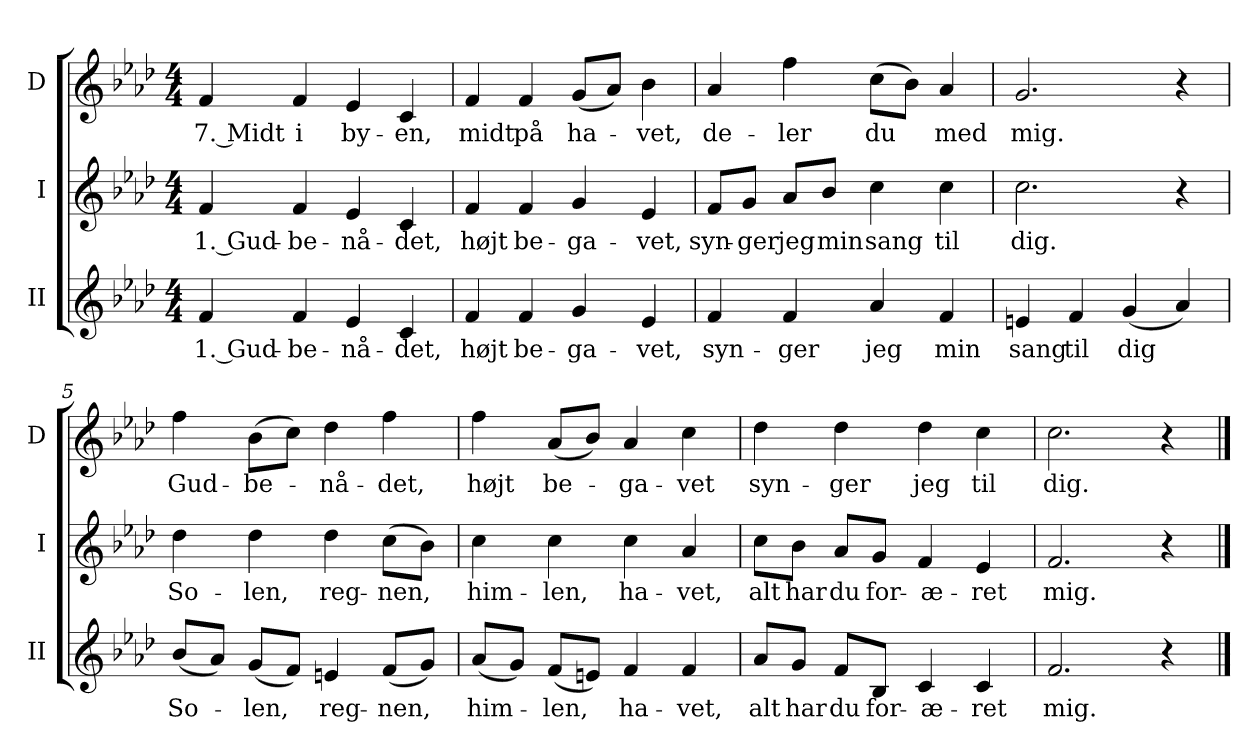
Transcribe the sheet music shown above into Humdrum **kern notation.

**kern	**text	**kern	**text	**kern	**text
*part3	*part3	*part2	*part2	*part1	*part1
*staff3	*staff3	*staff2	*staff2	*staff1	*staff1
*I"II	*	*I"I	*	*I"D	*
*I'II	*	*I'I	*	*I'D	*
*clefG2	*	*clefG2	*	*clefG2	*
*k[b-e-a-d-]	*	*k[b-e-a-d-]	*	*k[b-e-a-d-]	*
*M4/4	*	*M4/4	*	*M4/4	*
=1	=1	=1	=1	=1	=1
!	!LO:LY:b	!	!LO:LY:b	!	!LO:LY:b
4f/	1. Gud-	4f/	1. Gud-	4f/	7. Midt
!	!LO:LY:b	!	!LO:LY:b	!	!LO:LY:b
4f/	-be-	4f/	-be-	4f/	i
!	!LO:LY:b	!	!LO:LY:b	!	!LO:LY:b
4e-/	-nå-	4e-/	-nå-	4e-/	by-
!	!LO:LY:b	!	!LO:LY:b	!	!LO:LY:b
4c/	-det,	4c/	-det,	4c/	-en,
=2	=2	=2	=2	=2	=2
!	!LO:LY:b	!	!LO:LY:b	!	!LO:LY:b
4f/	højt	4f/	højt	4f/	midt
!	!LO:LY:b	!	!LO:LY:b	!	!LO:LY:b
4f/	be-	4f/	be-	4f/	på
!	!LO:LY:b	!	!LO:LY:b	!	!LO:LY:b
4g/	-ga-	4g/	-ga-	(8g/L	ha-
.	.	.	.	8a-/J)	.
!	!LO:LY:b	!	!LO:LY:b	!	!LO:LY:b
4e-/	-vet,	4e-/	-vet,	4b-\	-vet,
=3	=3	=3	=3	=3	=3
!	!LO:LY:b	!	!LO:LY:b	!	!LO:LY:b
4f/	syn-	8f/L	syn-	4a-/	de-
!	!	!	!LO:LY:b	!	!
.	.	8g/J	-ger	.	.
!	!LO:LY:b	!	!LO:LY:b	!	!LO:LY:b
4f/	-ger	8a-/L	jeg	4ff\	-ler
!	!	!	!LO:LY:b	!	!
.	.	8b-/J	min	.	.
!	!LO:LY:b	!	!LO:LY:b	!	!LO:LY:b
4a-/	jeg	4cc\	sang	(8cc\L	du
.	.	.	.	8b-\J)	.
!	!LO:LY:b	!	!LO:LY:b	!	!LO:LY:b
4f/	min	4cc\	til	4a-/	med
=4	=4	=4	=4	=4	=4
!	!LO:LY:b	!	!LO:LY:b	!	!LO:LY:b
4en/	sang	2.cc\	dig.	2.g/	mig.
!	!LO:LY:b	!	!	!	!
4f/	til	.	.	.	.
!	!LO:LY:b	!	!	!	!
(4g/	dig	.	.	.	.
4a-/)	.	4r	.	4r	.
!!LO:LB:g=z
=5	=5	=5	=5	=5	=5
!	!LO:LY:b	!	!LO:LY:b	!	!LO:LY:b
(8b-/L	So-	4dd-\	So-	4ff\	Gud-
8a-/J)	.	.	.	.	.
!	!LO:LY:b	!	!LO:LY:b	!	!LO:LY:b
(8g/L	-len,	4dd-\	-len,	(8b-\L	-be-
8f/J)	.	.	.	8cc\J)	.
!	!LO:LY:b	!	!LO:LY:b	!	!LO:LY:b
4en/	reg-	4dd-\	reg-	4dd-\	-nå-
!	!LO:LY:b	!	!LO:LY:b	!	!LO:LY:b
(8f/L	-nen,	(8cc\L	-nen,	4ff\	-det,
8g/J)	.	8b-\J)	.	.	.
=6	=6	=6	=6	=6	=6
!	!LO:LY:b	!	!LO:LY:b	!	!LO:LY:b
(8a-/L	him-	4cc\	him-	4ff\	højt
8g/J)	.	.	.	.	.
!	!LO:LY:b	!	!LO:LY:b	!	!LO:LY:b
(8f/L	-len,	4cc\	-len,	(8a-/L	be-
8en/J)	.	.	.	8b-/J)	.
!	!LO:LY:b	!	!LO:LY:b	!	!LO:LY:b
4f/	ha-	4cc\	ha-	4a-/	-ga-
!	!LO:LY:b	!	!LO:LY:b	!	!LO:LY:b
4f/	-vet,	4a-/	-vet,	4cc\	-vet
=7	=7	=7	=7	=7	=7
!	!LO:LY:b	!	!LO:LY:b	!	!LO:LY:b
8a-/L	alt	8cc\L	alt	4dd-\	syn-
!	!LO:LY:b	!	!LO:LY:b	!	!
8g/J	har	8b-\J	har	.	.
!	!LO:LY:b	!	!LO:LY:b	!	!LO:LY:b
8f/L	du	8a-/L	du	4dd-\	-ger
!	!LO:LY:b	!	!LO:LY:b	!	!
8B-/J	for-	8g/J	for-	.	.
!	!LO:LY:b	!	!LO:LY:b	!	!LO:LY:b
4c/	-æ-	4f/	-æ-	4dd-\	jeg
!	!LO:LY:b	!	!LO:LY:b	!	!LO:LY:b
4c/	-ret	4e-/	-ret	4cc\	til
=8	=8	=8	=8	=8	=8
!	!LO:LY:b	!	!LO:LY:b	!	!LO:LY:b
2.f/	mig.	2.f/	mig.	2.cc\	dig.
4r	.	4r	.	4r	.
==	==	==	==	==	==
*-	*-	*-	*-	*-	*-
